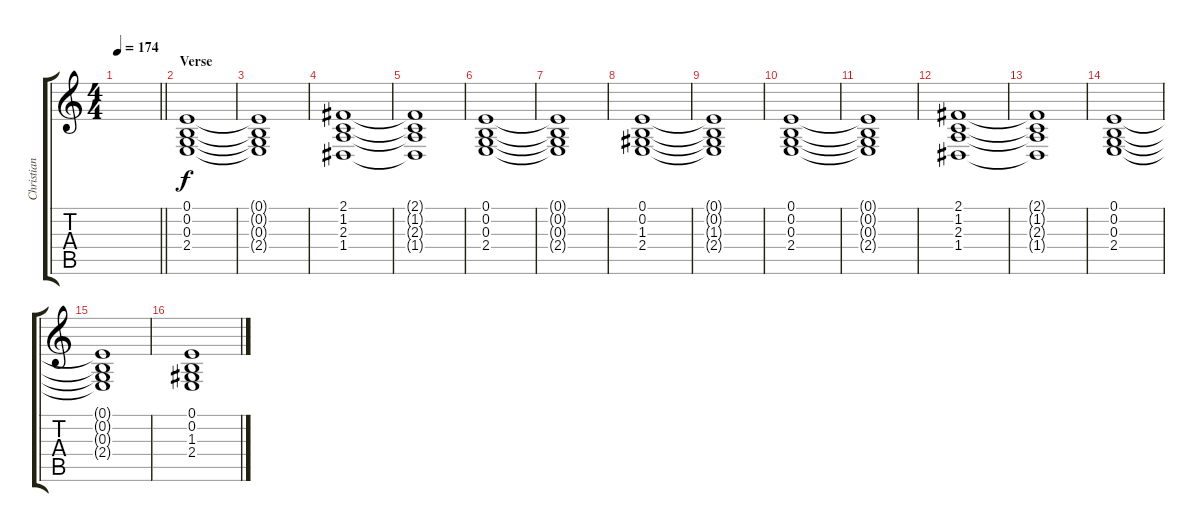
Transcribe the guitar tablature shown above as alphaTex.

\track ("Christian L. (Keyboard 2)" "Christian ") {instrument choiraahs}
\staff {score tabs}
\tuning (E4 B3 G3 D3 A2 E2) {hide}
\ts (4 4)
\tempo 174
\clef g2
\barLineRight lightlight
\ks c
|
\section ("" "Verse")
(0.1 0.2 0.3 2.4).1 |
(0.1{t} 0.2{t} 0.3{t} 2.4{t}).1 |
(2.1 1.2 2.3 1.4).1 |
(2.1{t} 1.2{t} 2.3{t} 1.4{t}).1 |
(0.1 0.2 0.3 2.4).1 |
(0.1{t} 0.2{t} 0.3{t} 2.4{t}).1 |
(0.1 0.2 1.3 2.4).1 |
(0.1{t} 0.2{t} 1.3{t} 2.4{t}).1 |
(0.1 0.2 0.3 2.4).1 |
(0.1{t} 0.2{t} 0.3{t} 2.4{t}).1 |
(2.1 1.2 2.3 1.4).1 |
(2.1{t} 1.2{t} 2.3{t} 1.4{t}).1 |
(0.1 0.2 0.3 2.4).1 |
(0.1{t} 0.2{t} 0.3{t} 2.4{t}).1 |
(0.1 0.2 1.3 2.4).1
